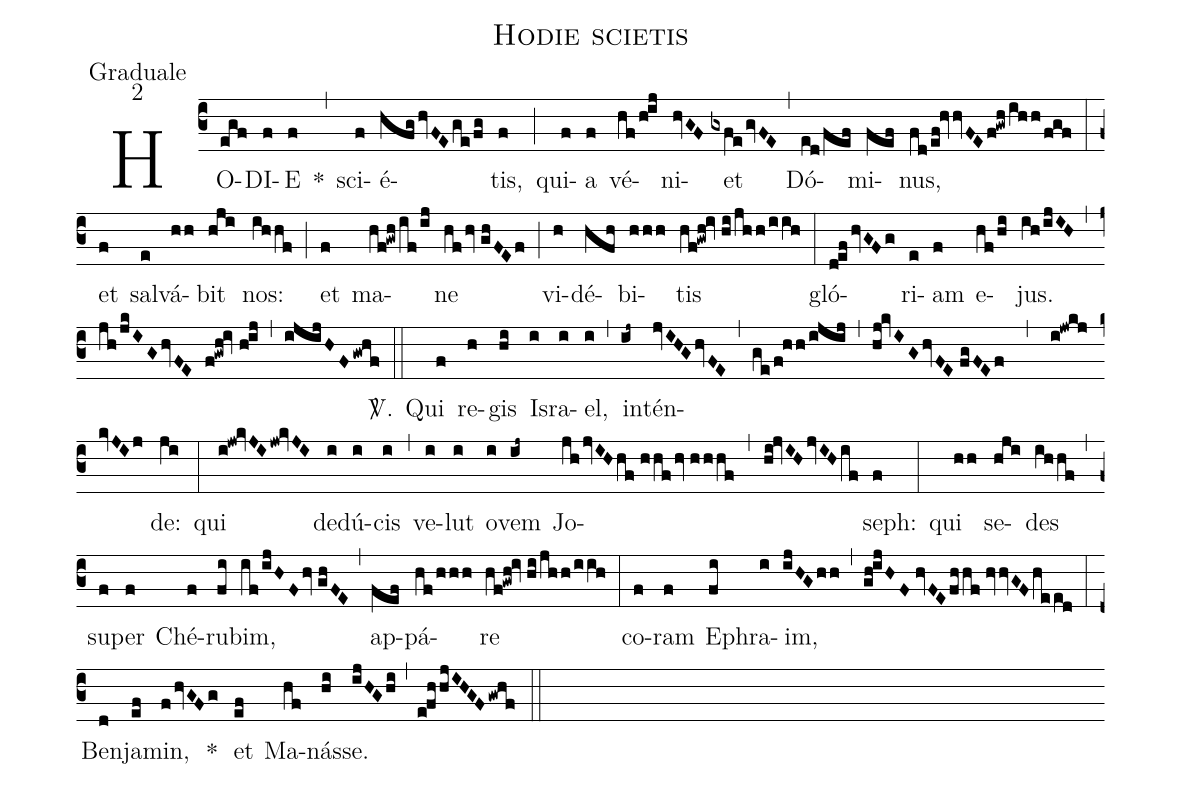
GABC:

name:Hodie scietis;
office-part:Graduale;
mode:2;
%%
(c3) HO(egf)DI(f)E(f) *(,) sci(f)é(hfg/hvFEge/fg)tis,(f) (;) qui(f)a(f) vé(hf/h!ij)ni(hvGF)et(gxfegvFE) (,) Dó(ed/fef)mi(fef)nus,(fd/ef!hvhvFE/f!gwh/ihh/fgf) (:) et(f) sal(e)vá(hh)bit(hji) nos:(ih/hf) (;) et(f) ma(hf!gwh/if/ij)ne(hf/hv//ghFEf) (;) vi(h)dé(hfh)bi(hhh)tis(hf!gwh!iv//hi/jhh/iih) (:) gló(d!ef/hvGFg)ri(e)am(f) e(hf/hi)jus.(ih/ijIH) (,) (jh/jkIG/hvFE f!gwh!iv//h!ij) (,) (ijijHF/gwhf) <sp>V/</sp>.(::) Qui(f) re(h)gis(hi) Is(i)ra(i)el,(i) (,) in(ij~)tén(jvIHGhvFE)(,)(ge/f!hh/ijij) (,) (hj!kvIGhvFE//fgFEf,i!jwkj/kvJIj)de:(ji) (:) qui(i!jw!kvJIjw!kvJI) de(i)dú(i)cis(i) (,) ve(i)lut(i) o(i)vem(ij~) Jo(jh/jvIHhf//hhfhv//hhhf,hi!jvIHjvIHif)seph:(f) (:) qui(hh) se(hji)des(ihhf) (,) su(f)per(f) Ché(f)ru(fi)bim,(if/ijHFhv//ghFE) (,) ap(fef)pá(hf/hhh)re(hf!gwh!iv//hi/jhh/iih) (:) co(f)ram(f) Eph(fi)ra(i)im,(ijHGhh) (,) (gh!ijHF//hvFEfhhf//hvhvGFheed) (:) Ben(d)ja(ef)min,(fhvGFg) *() et(ef) Ma(hf)ná(hi)sse.(ijHGhi,e!fhhjIHGFgwhf) (::)
